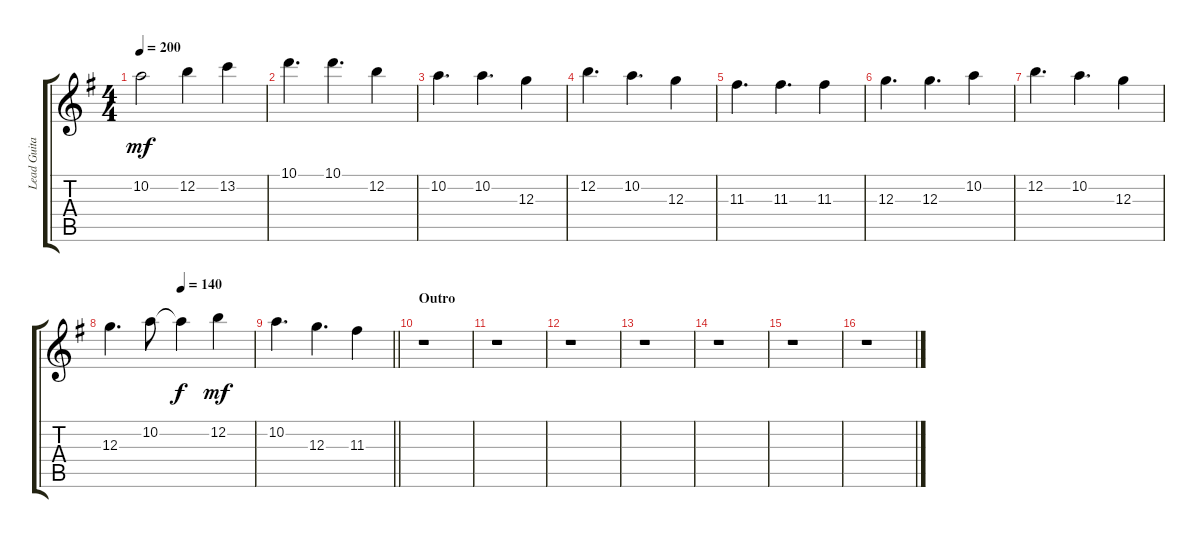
\track ("Lead Guitar 2" "Lead Guita") {instrument distortionguitar}
\staff {score tabs}
\tuning (E4 B3 G3 D3 A2 E2) {hide}
\ts (4 4)
\tempo 200
\clef g2
\ks g
10.2.2{dy mf} 12.2.4 13.2.4 |
10.1.4{d} 10.1.4{d} 12.2.4 |
10.2.4{d} 10.2.4{d} 12.3.4 |
12.2.4{d} 10.2.4{d} 12.3.4 |
11.3.4{d} 11.3.4{d} 11.3.4 |
12.3.4{d} 12.3.4{d} 10.2.4 |
12.2.4{d} 10.2.4{d} 12.3.4 |
\tempo (140 0.5)
12.3.4{d} 10.2.8 10.2{t}.4{dy f} 12.2.4{dy mf} |
\barLineRight lightlight
10.2.4{d} 12.3.4{d} 11.3.4 |
\section ("" "Outro")
r.1 |
r.1 |
r.1 |
r.1 |
r.1 |
r.1 |
r.1
